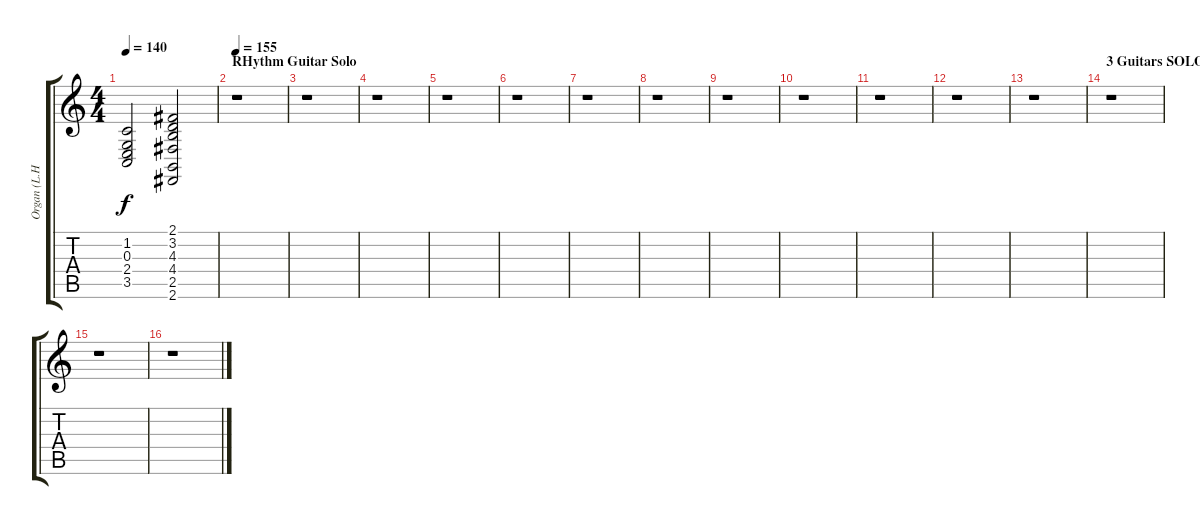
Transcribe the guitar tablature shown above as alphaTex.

\track ("Organ (L.Hand)" "Organ (L.H") {instrument churchorgan}
\staff {score tabs}
\tuning (E4 B3 G3 D3 A2 E2) {hide}
\ts (4 4)
\tempo 140
\clef g2
\ks c
(1.2 0.3 2.4 3.5).2{dy f} (2.1 3.2 4.3 4.4 2.5 2.6).2 |
\section ("" "RHythm Guitar Solo")
\tempo 155
r.1 |
r.1 |
r.1 |
r.1 |
r.1 |
r.1 |
r.1 |
r.1 |
r.1 |
r.1 |
r.1 |
r.1 |
\section ("" "3 Guitars SOLO!")
r.1 |
r.1 |
r.1
